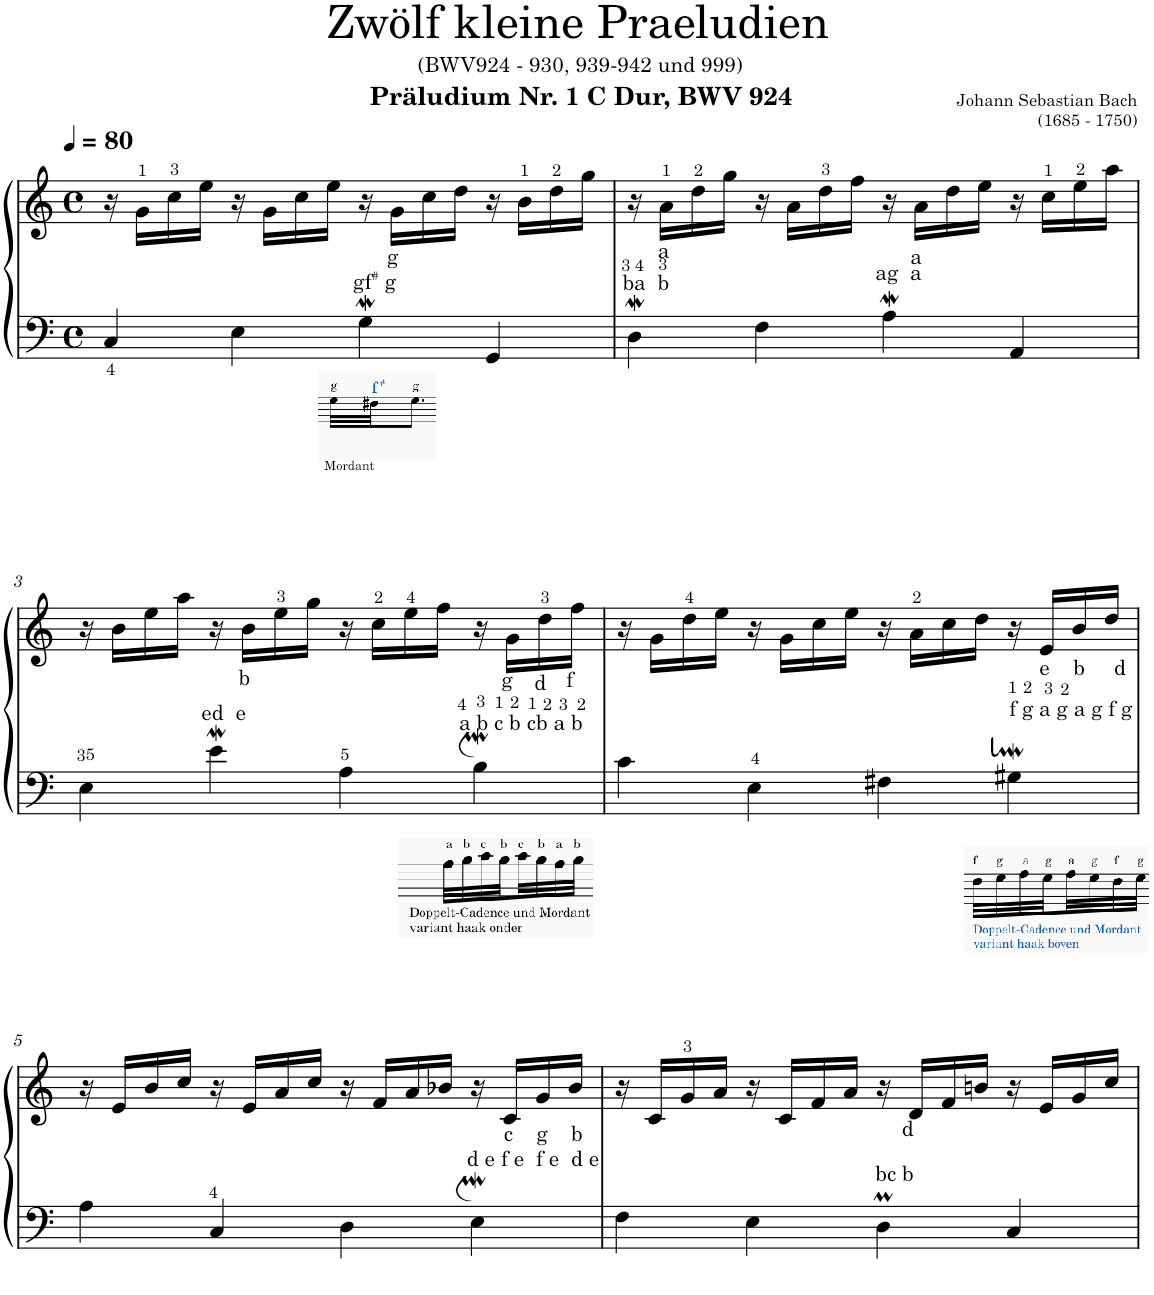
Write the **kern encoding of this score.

**kern	**kern
*part1	*part1
*staff2	*staff1
*I"Klavír	*
*I'Klv.	*
*clefF4	*clefG2
*k[]	*k[]
*M4/4	*M4/4
*met(c)	*met(c)
*MM80	*MM80
=1	=1
4C/	16r
.	16g\LL
.	16cc\
.	16ee\JJ
4E\	16r
.	16g\LL
.	16cc\
.	16ee\JJ
!LO:TX:a:t=gf	!
!LO:TX:a:t=#	!
!LO:TX:a:t=g	!
4GW\	16r
!	!LO:TX:b:t=g
.	16g\LL
.	16cc\
.	16dd\JJ
4GG/	16r
.	16b\LL
.	16dd\
!	!LO:TX:a:B:t=Präludium Nr. 1 C Dur, BWV 924
.	16gg\JJ
=2	=2
!LO:TX:a:t=ba  b	!
4DW\	16r
!	!LO:TX:b:t=a
.	16a\LL
.	16dd\
.	16gg\JJ
4F\	16r
.	16a\LL
.	16dd\
.	16ff\JJ
!LO:TX:a:t=ag  a	!
4AW\	16r
!	!LO:TX:b:t=a
.	16a\LL
.	16dd\
.	16ee\JJ
4AA/	16r
.	16cc\LL
.	16ee\
.	16aa\JJ
!!LO:LB:g=z
=3	=3
4E\	16r
.	16b\LL
.	16ee\
.	16aa\JJ
!LO:TX:a:t=ed  e	!
4eW\	16r
!	!LO:TX:b:t=b
.	16b\LL
.	16ee\
.	16gg\JJ
4A\	16r
.	16cc\LL
.	16ee\
.	16ff\JJ
!LO:TX:a:t=a b c b cb a b	!
4BW\	16r
!	!LO:TX:b:t=g
.	16g\LL
!	!LO:TX:b:t=d
.	16dd\
!	!LO:TX:b:t=f
.	16ff\JJ
=4	=4
4c\	16r
.	16g\LL
.	16dd\
.	16ee\JJ
4E\	16r
.	16g\LL
.	16cc\
.	16ee\JJ
4F#X\	16r
.	16a\LL
.	16cc\
.	16dd\JJ
!LO:TX:a:t=f g a g a g f g	!
4G#XW\	16r
!	!LO:TX:b:t=e    b     d
.	16e/LL
.	16b/
.	16dd/JJ
!!LO:LB:g=z
=5	=5
4A\	16r
.	16e/LL
.	16b/
.	16cc/JJ
4C/	16r
.	16e/LL
.	16a/
.	16cc/JJ
4D\	16r
.	16f/LL
.	16a/
.	16b-X/JJ
!LO:TX:a:t=d e f e  f e  d e	!
4EW\	16r
!	!LO:TX:b:t=c    g    b
.	16c/LL
.	16g/
.	16b-/JJ
=6	=6
4F\	16r
.	16c/LL
.	16g/
.	16a/JJ
4E\	16r
.	16c/LL
.	16f/
.	16a/JJ
!LO:TX:a:t=bc b	!
4DM\	16r
!	!LO:TX:b:t=d
.	16d/LL
.	16f/
.	16bn/JJ
4C/	16r
.	16e/LL
.	16g/
.	16cc/JJ
=	=
*-	*-
